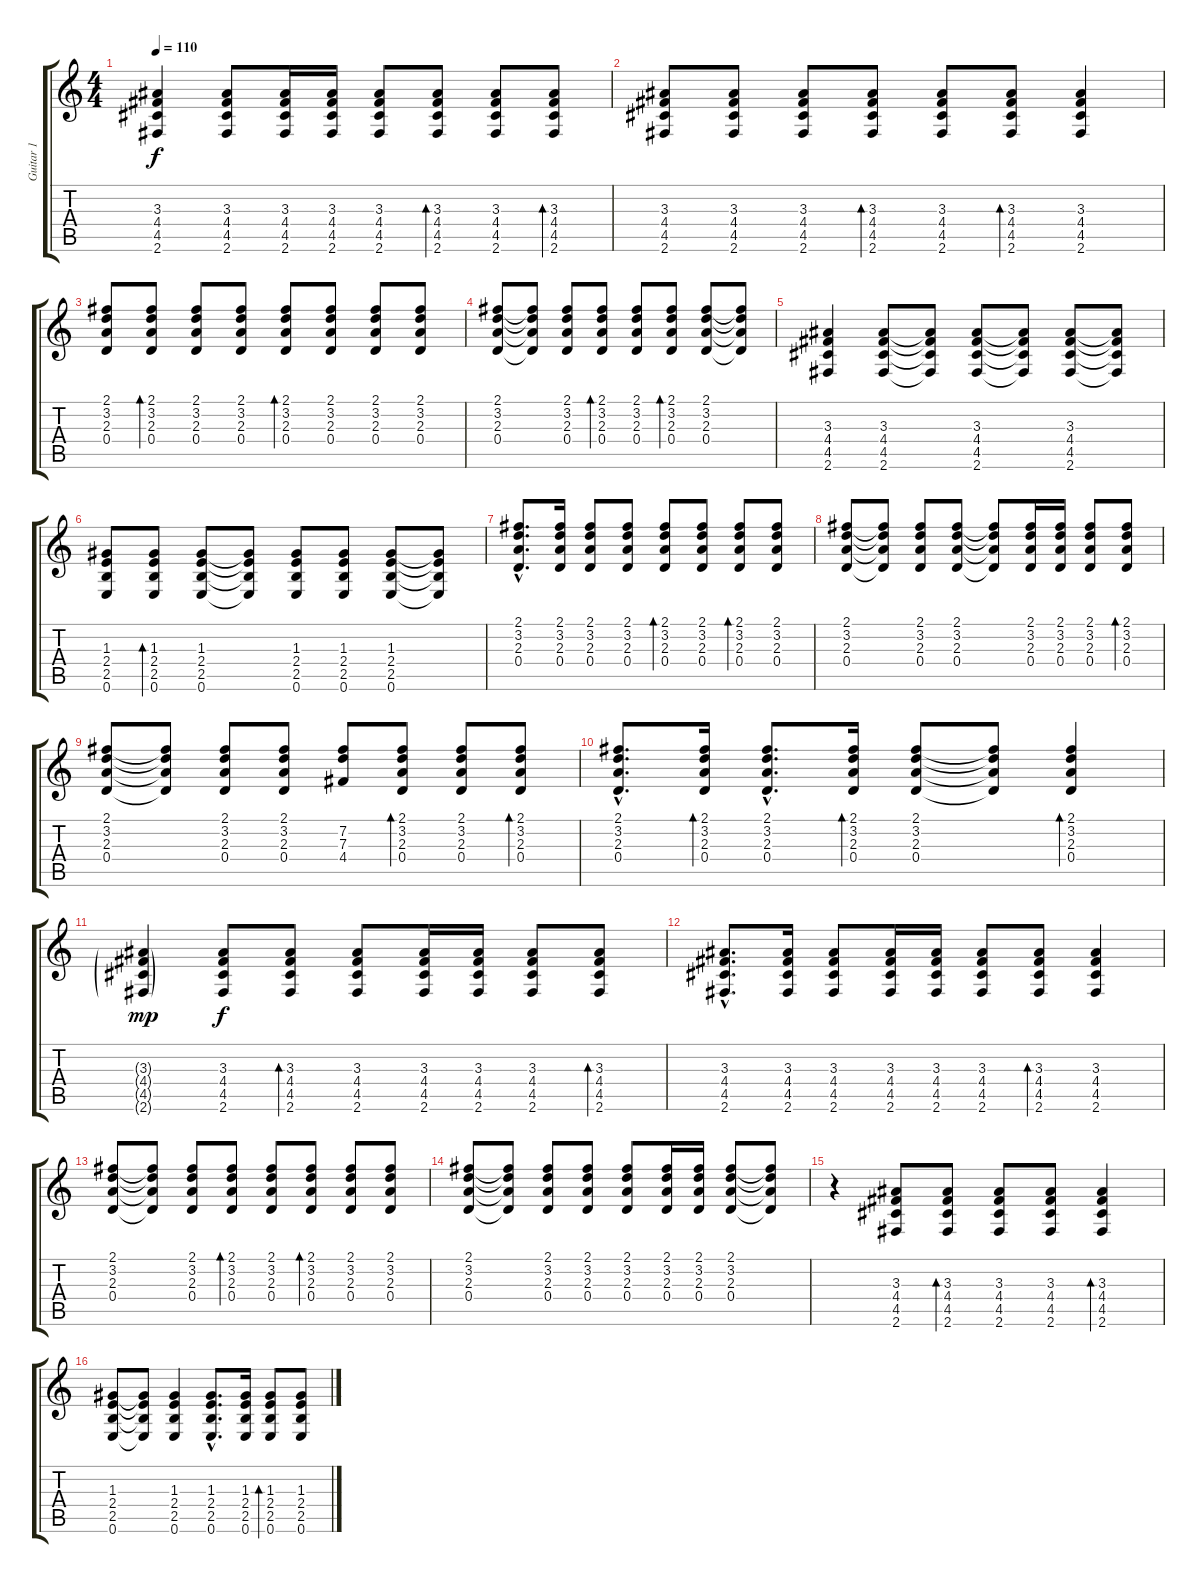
\track ("Guitar 1" "Guitar 1") {instrument electricguitarclean}
\staff {score tabs}
\tuning (E4 B3 G3 D3 A2 E2) {hide}
\ts (4 4)
\tempo 110
\clef g2
\ks c
(3.3 4.4 4.5 2.6).4{dy f} (3.3 4.4 4.5 2.6).8 (3.3 4.4 4.5 2.6).16 (3.3 4.4 4.5 2.6).16 (3.3 4.4 4.5 2.6).8 (3.3 4.4 4.5 2.6).8{bd 240} (3.3 4.4 4.5 2.6).8 (3.3 4.4 4.5 2.6).8{bd 240} |
(3.3 4.4 4.5 2.6).8 (3.3 4.4 4.5 2.6).8 (3.3 4.4 4.5 2.6).8 (3.3 4.4 4.5 2.6).8{bd 240} (3.3 4.4 4.5 2.6).8 (3.3 4.4 4.5 2.6).8{bd 240} (3.3 4.4 4.5 2.6).4 |
(2.1 3.2 2.3 0.4).8 (2.1 3.2 2.3 0.4).8{bd 240} (2.1 3.2 2.3 0.4).8 (2.1 3.2 2.3 0.4).8 (2.1 3.2 2.3 0.4).8{bd 240} (2.1 3.2 2.3 0.4).8 (2.1 3.2 2.3 0.4).8 (2.1 3.2 2.3 0.4).8 |
(2.1 3.2 2.3 0.4).8 (2.1{t} 3.2{t} 2.3{t} 0.4{t}).8 (2.1 3.2 2.3 0.4).8 (2.1 3.2 2.3 0.4).8{bd 240} (2.1 3.2 2.3 0.4).8 (2.1 3.2 2.3 0.4).8{bd 240} (2.1 3.2 2.3 0.4).8 (2.1{t} 3.2{t} 2.3{t} 0.4{t}).8 |
(3.3 4.4 4.5 2.6).4 (3.3 4.4 4.5 2.6).8 (3.3{t} 4.4{t} 4.5{t} 2.6{t}).8 (3.3 4.4 4.5 2.6).8 (3.3{t} 4.4{t} 4.5{t} 2.6{t}).8 (3.3 4.4 4.5 2.6).8 (3.3{t} 4.4{t} 4.5{t} 2.6{t}).8 |
(1.3 2.4 2.5 0.6).8 (1.3 2.4 2.5 0.6).8{bd 240} (1.3 2.4 2.5 0.6).8 (1.3{t} 2.4{t} 2.5{t} 0.6{t}).8 (1.3 2.4 2.5 0.6).8 (1.3 2.4 2.5 0.6).8 (1.3 2.4 2.5 0.6).8 (1.3{t} 2.4{t} 2.5{t} 0.6{t}).8 |
(2.1{hac} 3.2{hac} 2.3{hac} 0.4{hac}).8{d} (2.1 3.2 2.3 0.4).16 (2.1 3.2 2.3 0.4).8 (2.1 3.2 2.3 0.4).8 (2.1 3.2 2.3 0.4).8{bd 240} (2.1 3.2 2.3 0.4).8 (2.1 3.2 2.3 0.4).8{bd 240} (2.1 3.2 2.3 0.4).8 |
(2.1 3.2 2.3 0.4).8 (2.1{t} 3.2{t} 2.3{t} 0.4{t}).8 (2.1 3.2 2.3 0.4).8 (2.1 3.2 2.3 0.4).8 (2.1{t} 3.2{t} 2.3{t} 0.4{t}).8 (2.1 3.2 2.3 0.4).16 (2.1 3.2 2.3 0.4).16 (2.1 3.2 2.3 0.4).8 (2.1 3.2 2.3 0.4).8{bd 240} |
(2.1 3.2 2.3 0.4).8 (2.1{t} 3.2{t} 2.3{t} 0.4{t}).8 (2.1 3.2 2.3 0.4).8 (2.1 3.2 2.3 0.4).8 (7.2 7.3 4.4).8 (2.1 3.2 2.3 0.4).8{bd 240} (2.1 3.2 2.3 0.4).8 (2.1 3.2 2.3 0.4).8{bd 240} |
(2.1{hac} 3.2{hac} 2.3{hac} 0.4{hac}).8{d} (2.1 3.2 2.3 0.4).16{bd 240} (2.1{hac} 3.2{hac} 2.3{hac} 0.4{hac}).8{d} (2.1 3.2 2.3 0.4).16{bd 240} (2.1 3.2 2.3 0.4).8 (2.1{t} 3.2{t} 2.3{t} 0.4{t}).8 (2.1 3.2 2.3 0.4).4{bd 240} |
(3.3{g} 4.4{g} 4.5{g} 2.6{g}).4{dy mp} (3.3 4.4 4.5 2.6).8{dy f} (3.3 4.4 4.5 2.6).8{bd 240} (3.3 4.4 4.5 2.6).8 (3.3 4.4 4.5 2.6).16 (3.3 4.4 4.5 2.6).16 (3.3 4.4 4.5 2.6).8 (3.3 4.4 4.5 2.6).8{bd 240} |
(3.3{hac} 4.4{hac} 4.5{hac} 2.6{hac}).8{d} (3.3 4.4 4.5 2.6).16 (3.3 4.4 4.5 2.6).8 (3.3 4.4 4.5 2.6).16 (3.3 4.4 4.5 2.6).16 (3.3 4.4 4.5 2.6).8 (3.3 4.4 4.5 2.6).8{bd 240} (3.3 4.4 4.5 2.6).4 |
(2.1 3.2 2.3 0.4).8 (2.1{t} 3.2{t} 2.3{t} 0.4{t}).8 (2.1 3.2 2.3 0.4).8 (2.1 3.2 2.3 0.4).8{bd 240} (2.1 3.2 2.3 0.4).8 (2.1 3.2 2.3 0.4).8{bd 240} (2.1 3.2 2.3 0.4).8 (2.1 3.2 2.3 0.4).8 |
(2.1 3.2 2.3 0.4).8 (2.1{t} 3.2{t} 2.3{t} 0.4{t}).8 (2.1 3.2 2.3 0.4).8 (2.1 3.2 2.3 0.4).8 (2.1 3.2 2.3 0.4).8 (2.1 3.2 2.3 0.4).16 (2.1 3.2 2.3 0.4).16 (2.1 3.2 2.3 0.4).8 (2.1{t} 3.2{t} 2.3{t} 0.4{t}).8 |
r.4 (3.3 4.4 4.5 2.6).8 (3.3 4.4 4.5 2.6).8{bd 240} (3.3 4.4 4.5 2.6).8 (3.3 4.4 4.5 2.6).8 (3.3 4.4 4.5 2.6).4{bd 240} |
(1.3 2.4 2.5 0.6).8 (1.3{t} 2.4{t} 2.5{t} 0.6{t}).8 (1.3 2.4 2.5 0.6).4 (1.3{hac} 2.4{hac} 2.5{hac} 0.6{hac}).8{d} (1.3 2.4 2.5 0.6).16 (1.3 2.4 2.5 0.6).8{bd 240} (1.3 2.4 2.5 0.6).8
